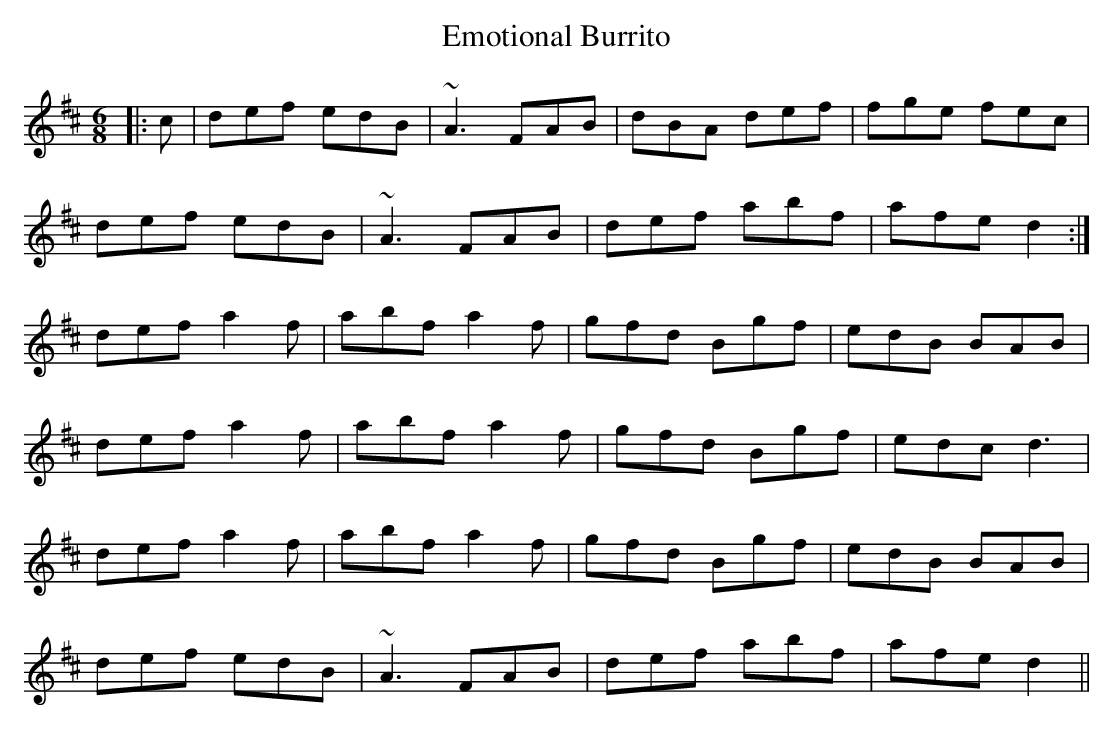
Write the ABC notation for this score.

X:1
T: Emotional Burrito
M: 6/8
L: 1/8
K: Dmaj
|:c|def edB|~A3 FAB|dBA def|fge fec|
def edB|~A3 FAB|def abf|afe d2:|
def a2f|abf a2f|gfd Bgf|edB BAB|
def a2f|abf a2f|gfd Bgf|edc d3|
def a2f|abf a2f|gfd Bgf|edB BAB|
def edB|~A3 FAB|def abf|afe d2||
